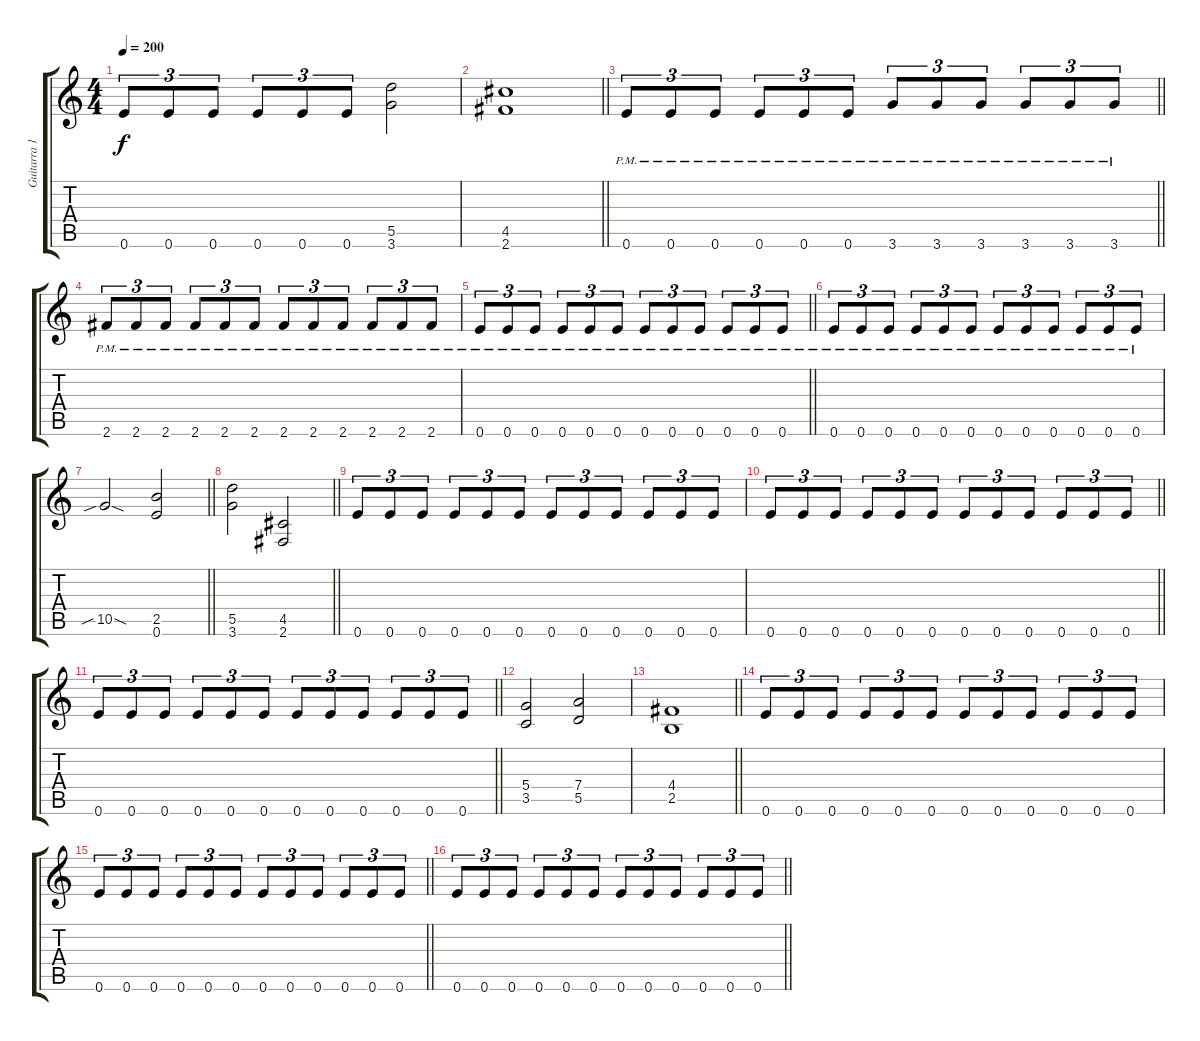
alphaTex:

\track ("Guitarra 1" "Guitarra 1") {instrument overdrivenguitar}
\staff {score tabs}
\tuning (E4 B3 G3 D3 A2 E2) {hide}
\ts (4 4)
\tempo 200
\clef g2
\ks c
0.6.8{tu (3 2) ot 8vb dy f} 0.6.8{tu (3 2) ot 8vb} 0.6.8{tu (3 2) ot 8vb} 0.6.8{tu (3 2) ot 8vb} 0.6.8{tu (3 2) ot 8vb} 0.6.8{tu (3 2) ot 8vb} (5.5 3.6).2{ot 8vb} |
\barLineRight lightlight
(4.5 2.6).1{ot 8vb} |
\barLineRight lightlight
0.6{pm}.8{tu (3 2) ot 8vb} 0.6{pm}.8{tu (3 2) ot 8vb} 0.6{pm}.8{tu (3 2) ot 8vb} 0.6{pm}.8{tu (3 2) ot 8vb} 0.6{pm}.8{tu (3 2) ot 8vb} 0.6{pm}.8{tu (3 2) ot 8vb} 3.6{pm}.8{tu (3 2) ot 8vb} 3.6{pm}.8{tu (3 2) ot 8vb} 3.6{pm}.8{tu (3 2) ot 8vb} 3.6{pm}.8{tu (3 2) ot 8vb} 3.6{pm}.8{tu (3 2) ot 8vb} 3.6{pm}.8{tu (3 2) ot 8vb} |
2.6{pm}.8{tu (3 2) ot 8vb} 2.6{pm}.8{tu (3 2) ot 8vb} 2.6{pm}.8{tu (3 2) ot 8vb} 2.6{pm}.8{tu (3 2) ot 8vb} 2.6{pm}.8{tu (3 2) ot 8vb} 2.6{pm}.8{tu (3 2) ot 8vb} 2.6{pm}.8{tu (3 2) ot 8vb} 2.6{pm}.8{tu (3 2) ot 8vb} 2.6{pm}.8{tu (3 2) ot 8vb} 2.6{pm}.8{tu (3 2) ot 8vb} 2.6{pm}.8{tu (3 2) ot 8vb} 2.6{pm}.8{tu (3 2) ot 8vb} |
\barLineRight lightlight
0.6{pm}.8{tu (3 2) ot 8vb} 0.6{pm}.8{tu (3 2) ot 8vb} 0.6{pm}.8{tu (3 2) ot 8vb} 0.6{pm}.8{tu (3 2) ot 8vb} 0.6{pm}.8{tu (3 2) ot 8vb} 0.6{pm}.8{tu (3 2) ot 8vb} 0.6{pm}.8{tu (3 2) ot 8vb} 0.6{pm}.8{tu (3 2) ot 8vb} 0.6{pm}.8{tu (3 2) ot 8vb} 0.6{pm}.8{tu (3 2) ot 8vb} 0.6{pm}.8{tu (3 2) ot 8vb} 0.6{pm}.8{tu (3 2) ot 8vb} |
0.6{pm}.8{tu (3 2) ot 8vb} 0.6{pm}.8{tu (3 2) ot 8vb} 0.6{pm}.8{tu (3 2) ot 8vb} 0.6{pm}.8{tu (3 2) ot 8vb} 0.6{pm}.8{tu (3 2) ot 8vb} 0.6{pm}.8{tu (3 2) ot 8vb} 0.6{pm}.8{tu (3 2) ot 8vb} 0.6{pm}.8{tu (3 2) ot 8vb} 0.6{pm}.8{tu (3 2) ot 8vb} 0.6{pm}.8{tu (3 2) ot 8vb} 0.6{pm}.8{tu (3 2) ot 8vb} 0.6{pm}.8{tu (3 2) ot 8vb} |
\barLineRight lightlight
10.5{sib sod}.2 (2.5 0.6).2{ot 8vb} |
\barLineRight lightlight
(5.5 3.6).2{ot 8vb} (4.5 2.6).2 |
0.6.8{tu (3 2) ot 8vb} 0.6.8{tu (3 2) ot 8vb} 0.6.8{tu (3 2) ot 8vb} 0.6.8{tu (3 2) ot 8vb} 0.6.8{tu (3 2) ot 8vb} 0.6.8{tu (3 2) ot 8vb} 0.6.8{tu (3 2) ot 8vb} 0.6.8{tu (3 2) ot 8vb} 0.6.8{tu (3 2) ot 8vb} 0.6.8{tu (3 2) ot 8vb} 0.6.8{tu (3 2) ot 8vb} 0.6.8{tu (3 2) ot 8vb} |
\barLineRight lightlight
0.6.8{tu (3 2) ot 8vb} 0.6.8{tu (3 2) ot 8vb} 0.6.8{tu (3 2) ot 8vb} 0.6.8{tu (3 2) ot 8vb} 0.6.8{tu (3 2) ot 8vb} 0.6.8{tu (3 2) ot 8vb} 0.6.8{tu (3 2) ot 8vb} 0.6.8{tu (3 2) ot 8vb} 0.6.8{tu (3 2) ot 8vb} 0.6.8{tu (3 2) ot 8vb} 0.6.8{tu (3 2) ot 8vb} 0.6.8{tu (3 2) ot 8vb} |
\barLineRight lightlight
0.6.8{tu (3 2) ot 8vb} 0.6.8{tu (3 2) ot 8vb} 0.6.8{tu (3 2) ot 8vb} 0.6.8{tu (3 2) ot 8vb} 0.6.8{tu (3 2) ot 8vb} 0.6.8{tu (3 2) ot 8vb} 0.6.8{tu (3 2) ot 8vb} 0.6.8{tu (3 2) ot 8vb} 0.6.8{tu (3 2) ot 8vb} 0.6.8{tu (3 2) ot 8vb} 0.6.8{tu (3 2) ot 8vb} 0.6.8{tu (3 2) ot 8vb} |
(5.4 3.5).2 (7.4 5.5).2 |
\barLineRight lightlight
(4.4 2.5).1 |
0.6.8{tu (3 2) ot 8vb} 0.6.8{tu (3 2) ot 8vb} 0.6.8{tu (3 2) ot 8vb} 0.6.8{tu (3 2) ot 8vb} 0.6.8{tu (3 2) ot 8vb} 0.6.8{tu (3 2) ot 8vb} 0.6.8{tu (3 2) ot 8vb} 0.6.8{tu (3 2) ot 8vb} 0.6.8{tu (3 2) ot 8vb} 0.6.8{tu (3 2) ot 8vb} 0.6.8{tu (3 2) ot 8vb} 0.6.8{tu (3 2) ot 8vb} |
\barLineRight lightlight
0.6.8{tu (3 2) ot 8vb} 0.6.8{tu (3 2) ot 8vb} 0.6.8{tu (3 2) ot 8vb} 0.6.8{tu (3 2) ot 8vb} 0.6.8{tu (3 2) ot 8vb} 0.6.8{tu (3 2) ot 8vb} 0.6.8{tu (3 2) ot 8vb} 0.6.8{tu (3 2) ot 8vb} 0.6.8{tu (3 2) ot 8vb} 0.6.8{tu (3 2) ot 8vb} 0.6.8{tu (3 2) ot 8vb} 0.6.8{tu (3 2) ot 8vb} |
\barLineRight lightlight
0.6.8{tu (3 2) ot 8vb} 0.6.8{tu (3 2) ot 8vb} 0.6.8{tu (3 2) ot 8vb} 0.6.8{tu (3 2) ot 8vb} 0.6.8{tu (3 2) ot 8vb} 0.6.8{tu (3 2) ot 8vb} 0.6.8{tu (3 2) ot 8vb} 0.6.8{tu (3 2) ot 8vb} 0.6.8{tu (3 2) ot 8vb} 0.6.8{tu (3 2) ot 8vb} 0.6.8{tu (3 2) ot 8vb} 0.6.8{tu (3 2) ot 8vb}
